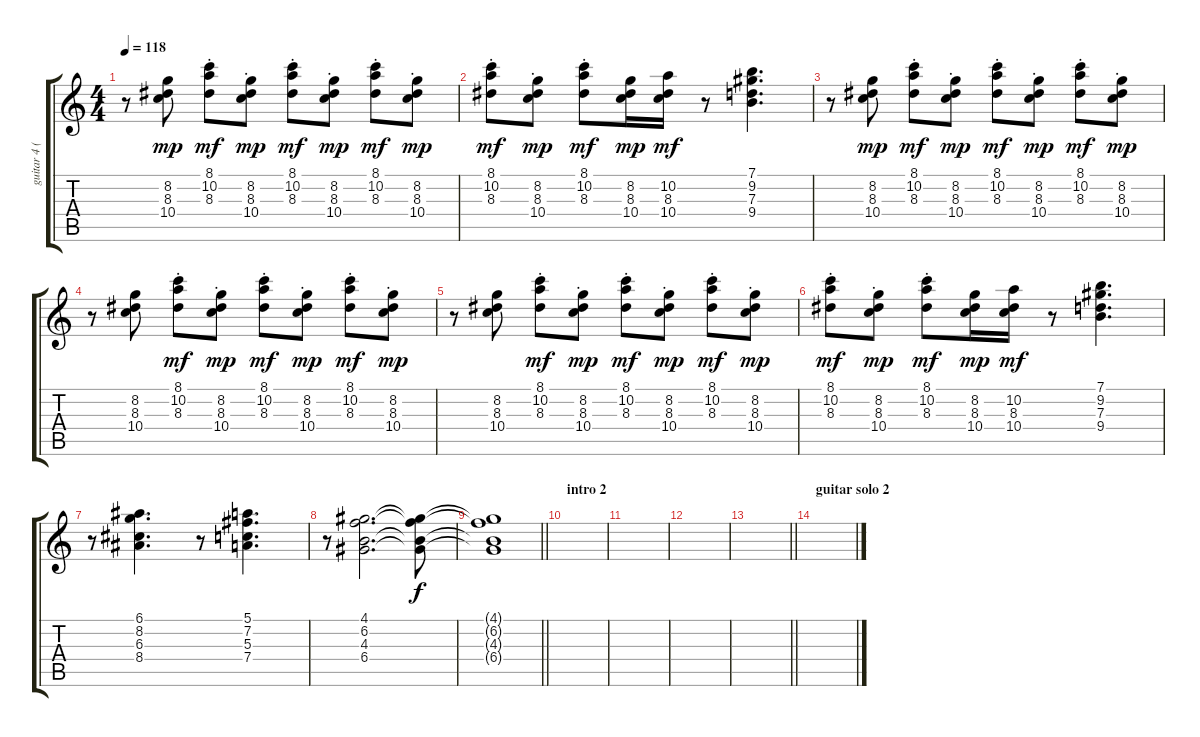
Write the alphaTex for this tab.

\track ("guitar 4 (clean)" "guitar 4 (") {instrument electricguitarjazz}
\staff {score tabs}
\tuning (E4 B3 G3 D3 A2 E2) {hide}
\ts (4 4)
\tempo 118
\clef g2
\ks c
r.8{dy mf} (8.2 8.3 10.4).8{dy mp} (8.1{st} 10.2{st} 8.3{st}).8{dy mf} (8.2{st} 8.3{st} 10.4{st}).8{dy mp} (8.1{st} 10.2{st} 8.3{st}).8{dy mf} (8.2{st} 8.3{st} 10.4{st}).8{dy mp} (8.1{st} 10.2{st} 8.3{st}).8{dy mf} (8.2{st} 8.3{st} 10.4{st}).8{dy mp} |
(8.1{st} 10.2{st} 8.3{st}).8{dy mf} (8.2{st} 8.3{st} 10.4{st}).8{dy mp} (8.1{st} 10.2{st} 8.3{st}).8{dy mf} (8.2 8.3 10.4).16{dy mp} (10.2 8.3 10.4).16{dy mf} r.8 (7.1 9.2 7.3 9.4).4{d} |
r.8 (8.2 8.3 10.4).8{dy mp} (8.1{st} 10.2{st} 8.3{st}).8{dy mf} (8.2{st} 8.3{st} 10.4{st}).8{dy mp} (8.1{st} 10.2{st} 8.3{st}).8{dy mf} (8.2{st} 8.3{st} 10.4{st}).8{dy mp} (8.1{st} 10.2{st} 8.3{st}).8{dy mf} (8.2{st} 8.3{st} 10.4{st}).8{dy mp} |
r.8 (8.2 8.3 10.4).8 (8.1{st} 10.2{st} 8.3{st}).8{dy mf} (8.2{st} 8.3{st} 10.4{st}).8{dy mp} (8.1{st} 10.2{st} 8.3{st}).8{dy mf} (8.2{st} 8.3{st} 10.4{st}).8{dy mp} (8.1{st} 10.2{st} 8.3{st}).8{dy mf} (8.2{st} 8.3{st} 10.4{st}).8{dy mp} |
r.8 (8.2 8.3 10.4).8 (8.1{st} 10.2{st} 8.3{st}).8{dy mf} (8.2{st} 8.3{st} 10.4{st}).8{dy mp} (8.1{st} 10.2{st} 8.3{st}).8{dy mf} (8.2{st} 8.3{st} 10.4{st}).8{dy mp} (8.1{st} 10.2{st} 8.3{st}).8{dy mf} (8.2{st} 8.3{st} 10.4{st}).8{dy mp} |
(8.1{st} 10.2{st} 8.3{st}).8{dy mf} (8.2{st} 8.3{st} 10.4{st}).8{dy mp} (8.1{st} 10.2{st} 8.3{st}).8{dy mf} (8.2 8.3 10.4).16{dy mp} (10.2 8.3 10.4).16{dy mf} r.8 (7.1 9.2 7.3 9.4).4{d} |
r.8 (6.1 8.2 6.3 8.4).4{d} r.8 (5.1 7.2 5.3 7.4).4{d} |
r.8 (4.1 6.2 4.3 6.4).2{d} (4.1{t} 6.2{t} 4.3{t} 6.4{t}).8{dy f} |
\barLineRight lightlight
(4.1{t} 6.2{t} 4.3{t} 6.4{t}).1 |
\section ("" "intro 2")
|
|
|
\barLineRight lightlight
|
\section ("" "guitar solo 2")
